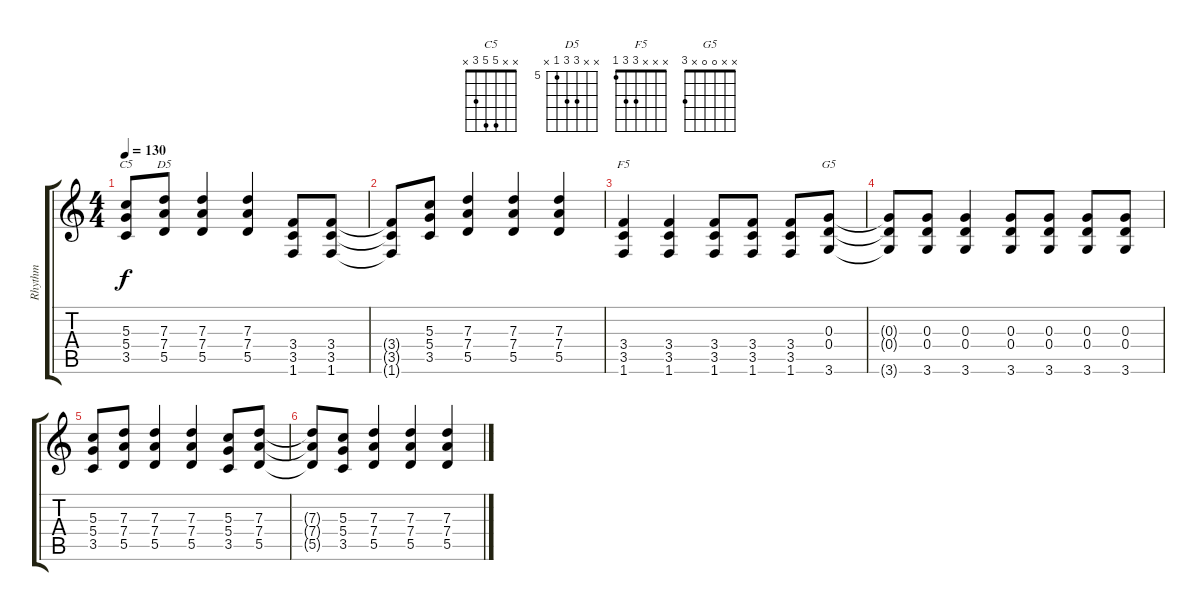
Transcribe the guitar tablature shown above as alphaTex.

\track ("Rhythm" "Rhythm") {instrument overdrivenguitar}
\staff {score tabs}
\tuning (E4 B3 G3 D3 A2 E2) {hide}
\chord ("C5" x x 5 5 3 x)
\chord ("D5" x x 7 7 5 x) {firstfret 5}
\chord ("F5" x x x 3 3 1)
\chord ("G5" x x 0 0 x 3)
\ts (4 4)
\tempo 130
\clef g2
\ks c
(5.3 5.4 3.5).8{ch "C5" dy f} (7.3 7.4 5.5).8{ch "D5"} (7.3 7.4 5.5).4 (7.3 7.4 5.5).4 (3.4 3.5 1.6).8 (3.4 3.5 1.6).8 |
(3.4{t} 3.5{t} 1.6{t}).8 (5.3 5.4 3.5).8 (7.3 7.4 5.5).4 (7.3 7.4 5.5).4 (7.3 7.4 5.5).4 |
(3.4 3.5 1.6).4{ch "F5"} (3.4 3.5 1.6).4 (3.4 3.5 1.6).8 (3.4 3.5 1.6).8 (3.4 3.5 1.6).8 (0.3 0.4 3.6).8{ch "G5"} |
(0.3{t} 0.4{t} 3.6{t}).8 (0.3 0.4 3.6).8 (0.3 0.4 3.6).4 (0.3 0.4 3.6).8 (0.3 0.4 3.6).8 (0.3 0.4 3.6).8 (0.3 0.4 3.6).8 |
(5.3 5.4 3.5).8 (7.3 7.4 5.5).8 (7.3 7.4 5.5).4 (7.3 7.4 5.5).4 (5.3 5.4 3.5).8 (7.3 7.4 5.5).8 |
(7.3{t} 7.4{t} 5.5{t}).8 (5.3 5.4 3.5).8 (7.3 7.4 5.5).4 (7.3 7.4 5.5).4 (7.3 7.4 5.5).4
